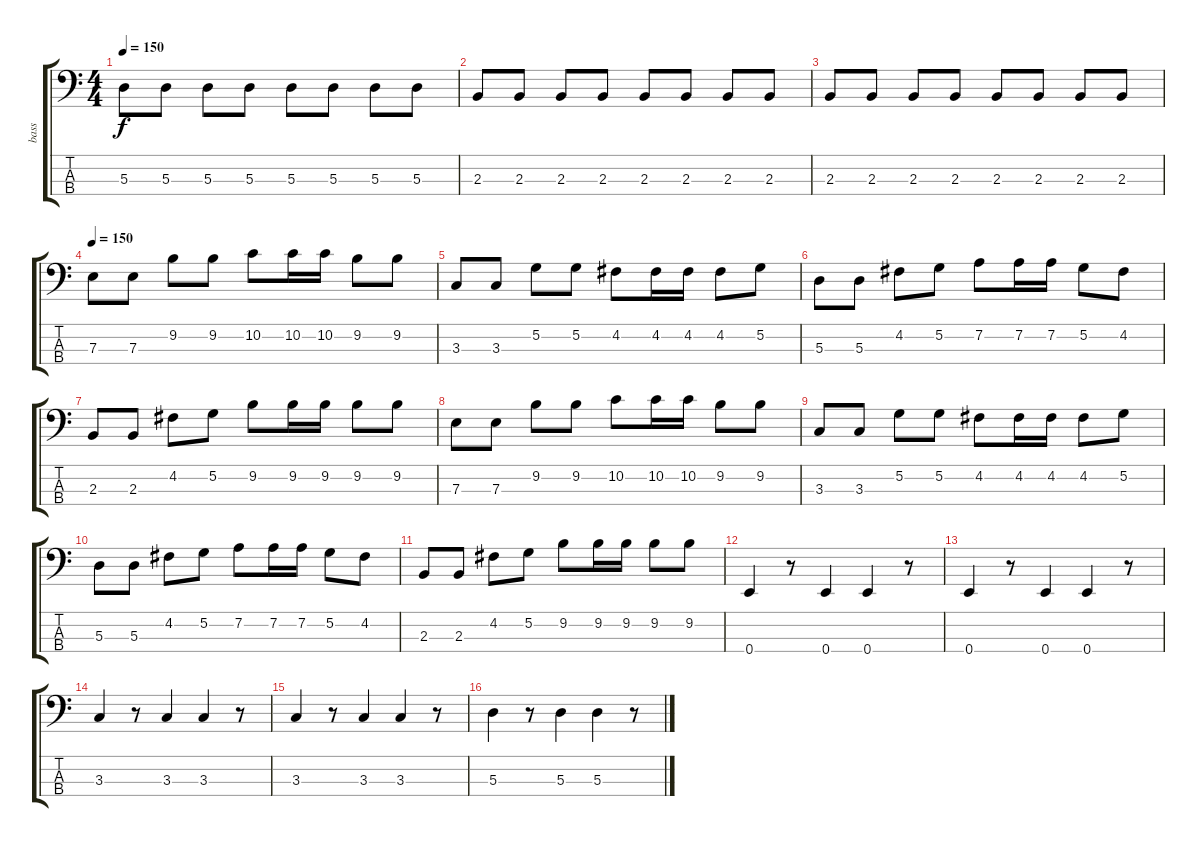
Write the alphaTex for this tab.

\track ("bass" "bass") {instrument electricbassfinger}
\staff {score tabs}
\tuning (G2 D2 A1 E1) {hide}
\ts (4 4)
\tempo 150
\clef f4
\ks c
5.3.8{dy f} 5.3.8 5.3.8 5.3.8 5.3.8 5.3.8 5.3.8 5.3.8 |
2.3.8 2.3.8 2.3.8 2.3.8 2.3.8 2.3.8 2.3.8 2.3.8 |
2.3.8 2.3.8 2.3.8 2.3.8 2.3.8 2.3.8 2.3.8 2.3.8 |
\tempo 150
7.3.8 7.3.8 9.2.8 9.2.8 10.2.8 10.2.16 10.2.16 9.2.8 9.2.8 |
3.3.8 3.3.8 5.2.8 5.2.8 4.2.8 4.2.16 4.2.16 4.2.8 5.2.8 |
5.3.8 5.3.8 4.2.8 5.2.8 7.2.8 7.2.16 7.2.16 5.2.8 4.2.8 |
2.3.8 2.3.8 4.2.8 5.2.8 9.2.8 9.2.16 9.2.16 9.2.8 9.2.8 |
7.3.8 7.3.8 9.2.8 9.2.8 10.2.8 10.2.16 10.2.16 9.2.8 9.2.8 |
3.3.8 3.3.8 5.2.8 5.2.8 4.2.8 4.2.16 4.2.16 4.2.8 5.2.8 |
5.3.8 5.3.8 4.2.8 5.2.8 7.2.8 7.2.16 7.2.16 5.2.8 4.2.8 |
2.3.8 2.3.8 4.2.8 5.2.8 9.2.8 9.2.16 9.2.16 9.2.8 9.2.8 |
0.4.4 r.8 0.4.4 0.4.4 r.8 |
0.4.4 r.8 0.4.4 0.4.4 r.8 |
3.3.4 r.8 3.3.4 3.3.4 r.8 |
3.3.4 r.8 3.3.4 3.3.4 r.8 |
5.3.4 r.8 5.3.4 5.3.4 r.8
